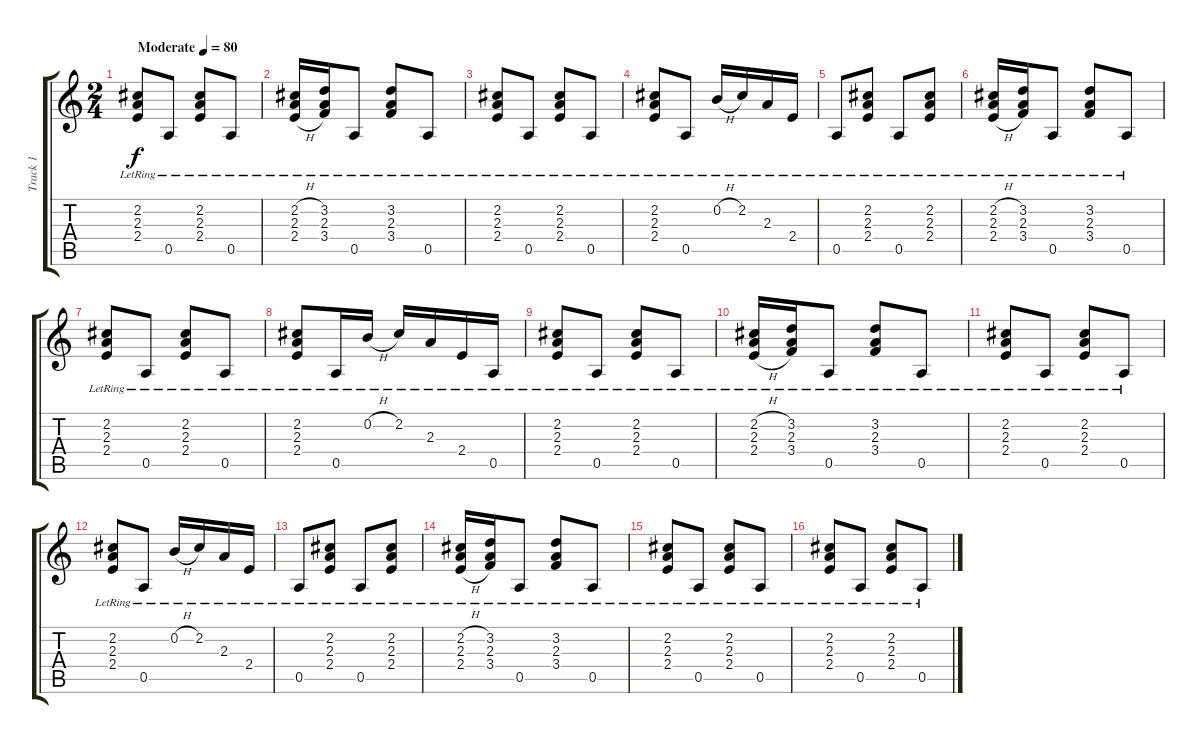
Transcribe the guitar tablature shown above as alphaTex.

\track ("Track 1" "Track 1") {instrument acousticguitarsteel}
\staff {score tabs}
\tuning (E4 B3 G3 D3 A2 E2) {hide}
\ts (2 4)
\tempo (80 "Moderate")
\clef g2
\ks c
(2.2 2.3{lr} 2.4).8{dy f instrument acousticguitarsteel} 0.5{lr}.8 (2.2{lr} 2.3 2.4).8 0.5{lr}.8 |
(2.2{h lr} 2.3{h} 2.4{h}).16 (3.2{lr} 2.3 3.4).16 0.5{lr}.8 (3.2 2.3{lr} 3.4).8 0.5{lr}.8 |
(2.2{lr} 2.3 2.4).8 0.5{lr}.8 (2.2 2.3 2.4{lr}).8 0.5{lr}.8 |
(2.2 2.3 2.4{lr}).8 0.5{lr}.8 0.2{h lr}.16 2.2{lr}.16 2.3{lr}.16 2.4{lr}.16 |
0.5{lr}.8 (2.2{lr} 2.3{lr} 2.4{lr}).8 0.5{lr}.8 (2.2{lr} 2.3{lr} 2.4{lr}).8 |
(2.2{h lr} 2.3{h lr} 2.4{h lr}).16 (3.2{lr} 2.3{lr} 3.4{lr}).16 0.5{lr}.8 (3.2{lr} 2.3{lr} 3.4{lr}).8 0.5{lr}.8 |
(2.2{lr} 2.3{lr} 2.4{lr}).8 0.5{lr}.8 (2.2{lr} 2.3{lr} 2.4{lr}).8 0.5{lr}.8 |
(2.2{lr} 2.3{lr} 2.4{lr}).8 0.5{lr}.16 0.2{h lr}.16 2.2{lr}.16 2.3{lr}.16 2.4{lr}.16 0.5{lr}.16 |
(2.2{lr} 2.3{lr} 2.4{lr}).8 0.5{lr}.8 (2.2{lr} 2.3{lr} 2.4{lr}).8 0.5{lr}.8 |
(2.2{h lr} 2.3{h lr} 2.4{h lr}).16 (3.2{lr} 2.3{lr} 3.4{lr}).16 0.5{lr}.8 (3.2{lr} 2.3{lr} 3.4{lr}).8 0.5{lr}.8 |
(2.2{lr} 2.3{lr} 2.4{lr}).8 0.5{lr}.8 (2.2{lr} 2.3{lr} 2.4{lr}).8 0.5{lr}.8 |
(2.2{lr} 2.3{lr} 2.4{lr}).8 0.5{lr}.8 0.2{h lr}.16 2.2{lr}.16 2.3{lr}.16 2.4{lr}.16 |
0.5{lr}.8 (2.2{lr} 2.3{lr} 2.4{lr}).8 0.5{lr}.8 (2.2{lr} 2.3{lr} 2.4{lr}).8 |
(2.2{h lr} 2.3{h lr} 2.4{h lr}).16 (3.2{lr} 2.3{lr} 3.4{lr}).16 0.5{lr}.8 (3.2{lr} 2.3{lr} 3.4{lr}).8 0.5{lr}.8 |
(2.2{lr} 2.3{lr} 2.4{lr}).8 0.5{lr}.8 (2.2{lr} 2.3{lr} 2.4{lr}).8 0.5{lr}.8 |
(2.2{lr} 2.3{lr} 2.4{lr}).8 0.5{lr}.8 (2.2{lr} 2.3{lr} 2.4{lr}).8 0.5{lr}.8
